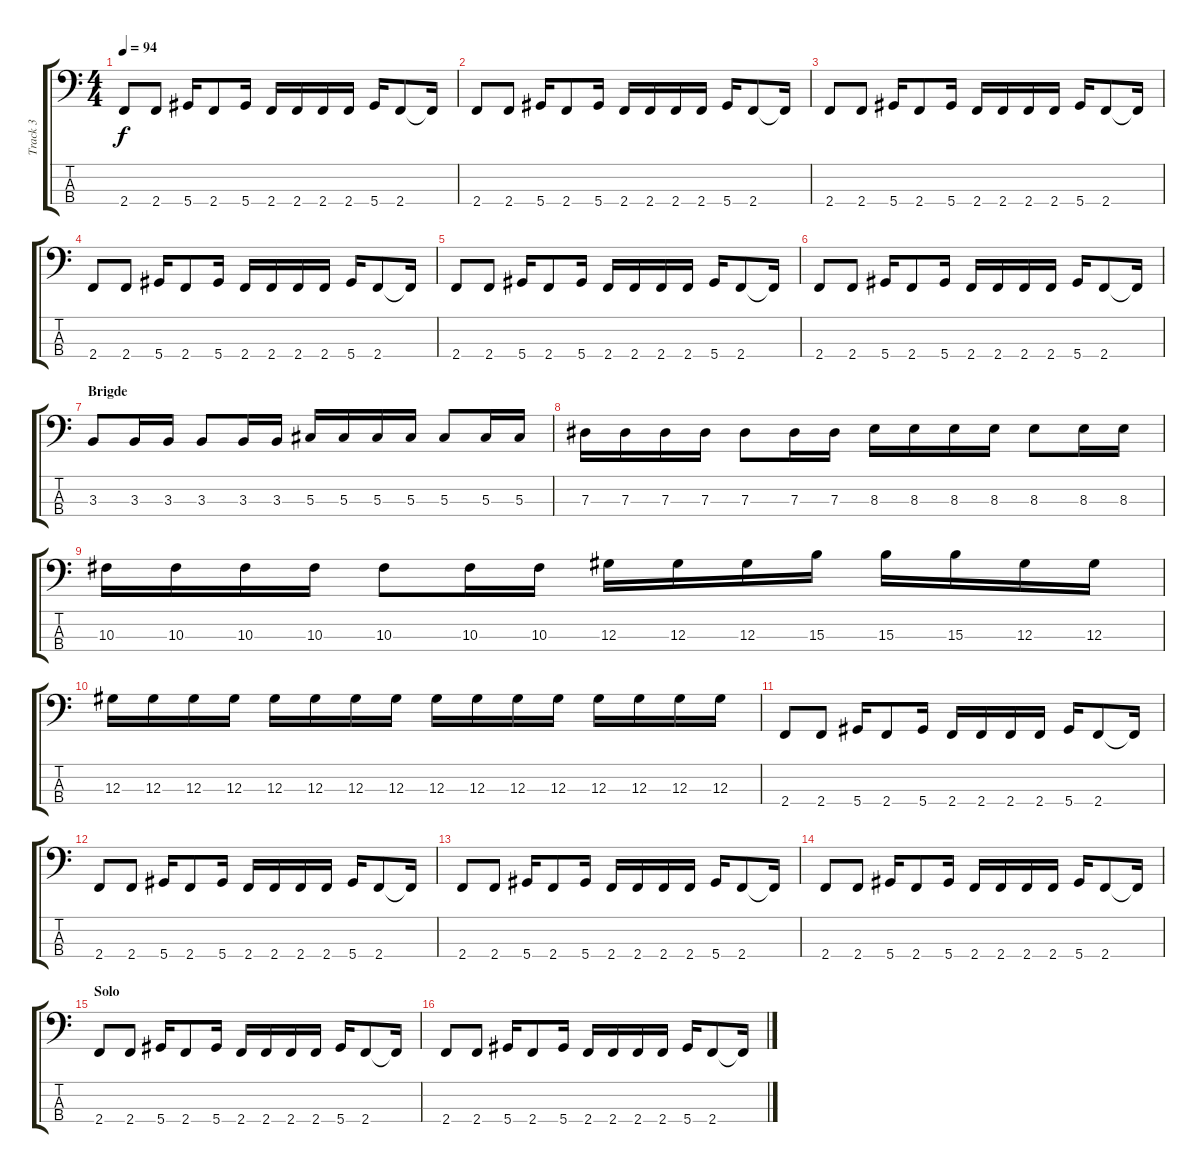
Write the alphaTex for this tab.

\track ("Track 3" "Track 3") {instrument electricbassfinger}
\staff {score tabs}
\tuning (Gb2 Db2 Ab1 Eb1) {hide}
\ts (4 4)
\tempo 94
\clef f4
\ks c
2.4.8{dy f} 2.4.8 5.4.16 2.4.8 5.4.16 2.4.16 2.4.16 2.4.16 2.4.16 5.4.16 2.4.8 2.4{t}.16 |
2.4.8 2.4.8 5.4.16 2.4.8 5.4.16 2.4.16 2.4.16 2.4.16 2.4.16 5.4.16 2.4.8 2.4{t}.16 |
2.4.8 2.4.8 5.4.16 2.4.8 5.4.16 2.4.16 2.4.16 2.4.16 2.4.16 5.4.16 2.4.8 2.4{t}.16 |
2.4.8 2.4.8 5.4.16 2.4.8 5.4.16 2.4.16 2.4.16 2.4.16 2.4.16 5.4.16 2.4.8 2.4{t}.16 |
2.4.8 2.4.8 5.4.16 2.4.8 5.4.16 2.4.16 2.4.16 2.4.16 2.4.16 5.4.16 2.4.8 2.4{t}.16 |
2.4.8 2.4.8 5.4.16 2.4.8 5.4.16 2.4.16 2.4.16 2.4.16 2.4.16 5.4.16 2.4.8 2.4{t}.16 |
\section ("" "Brigde")
3.3.8 3.3.16 3.3.16 3.3.8 3.3.16 3.3.16 5.3.16 5.3.16 5.3.16 5.3.16 5.3.8 5.3.16 5.3.16 |
7.3.16 7.3.16 7.3.16 7.3.16 7.3.8 7.3.16 7.3.16 8.3.16 8.3.16 8.3.16 8.3.16 8.3.8 8.3.16 8.3.16 |
10.3.16 10.3.16 10.3.16 10.3.16 10.3.8 10.3.16 10.3.16 12.3.16 12.3.16 12.3.16 15.3.16 15.3.16 15.3.16 12.3.16 12.3.16 |
12.3.16 12.3.16 12.3.16 12.3.16 12.3.16 12.3.16 12.3.16 12.3.16 12.3.16 12.3.16 12.3.16 12.3.16 12.3.16 12.3.16 12.3.16 12.3.16 |
2.4.8 2.4.8 5.4.16 2.4.8 5.4.16 2.4.16 2.4.16 2.4.16 2.4.16 5.4.16 2.4.8 2.4{t}.16 |
2.4.8 2.4.8 5.4.16 2.4.8 5.4.16 2.4.16 2.4.16 2.4.16 2.4.16 5.4.16 2.4.8 2.4{t}.16 |
2.4.8 2.4.8 5.4.16 2.4.8 5.4.16 2.4.16 2.4.16 2.4.16 2.4.16 5.4.16 2.4.8 2.4{t}.16 |
2.4.8 2.4.8 5.4.16 2.4.8 5.4.16 2.4.16 2.4.16 2.4.16 2.4.16 5.4.16 2.4.8 2.4{t}.16 |
\section ("" "Solo")
2.4.8 2.4.8 5.4.16 2.4.8 5.4.16 2.4.16 2.4.16 2.4.16 2.4.16 5.4.16 2.4.8 2.4{t}.16 |
2.4.8 2.4.8 5.4.16 2.4.8 5.4.16 2.4.16 2.4.16 2.4.16 2.4.16 5.4.16 2.4.8 2.4{t}.16
